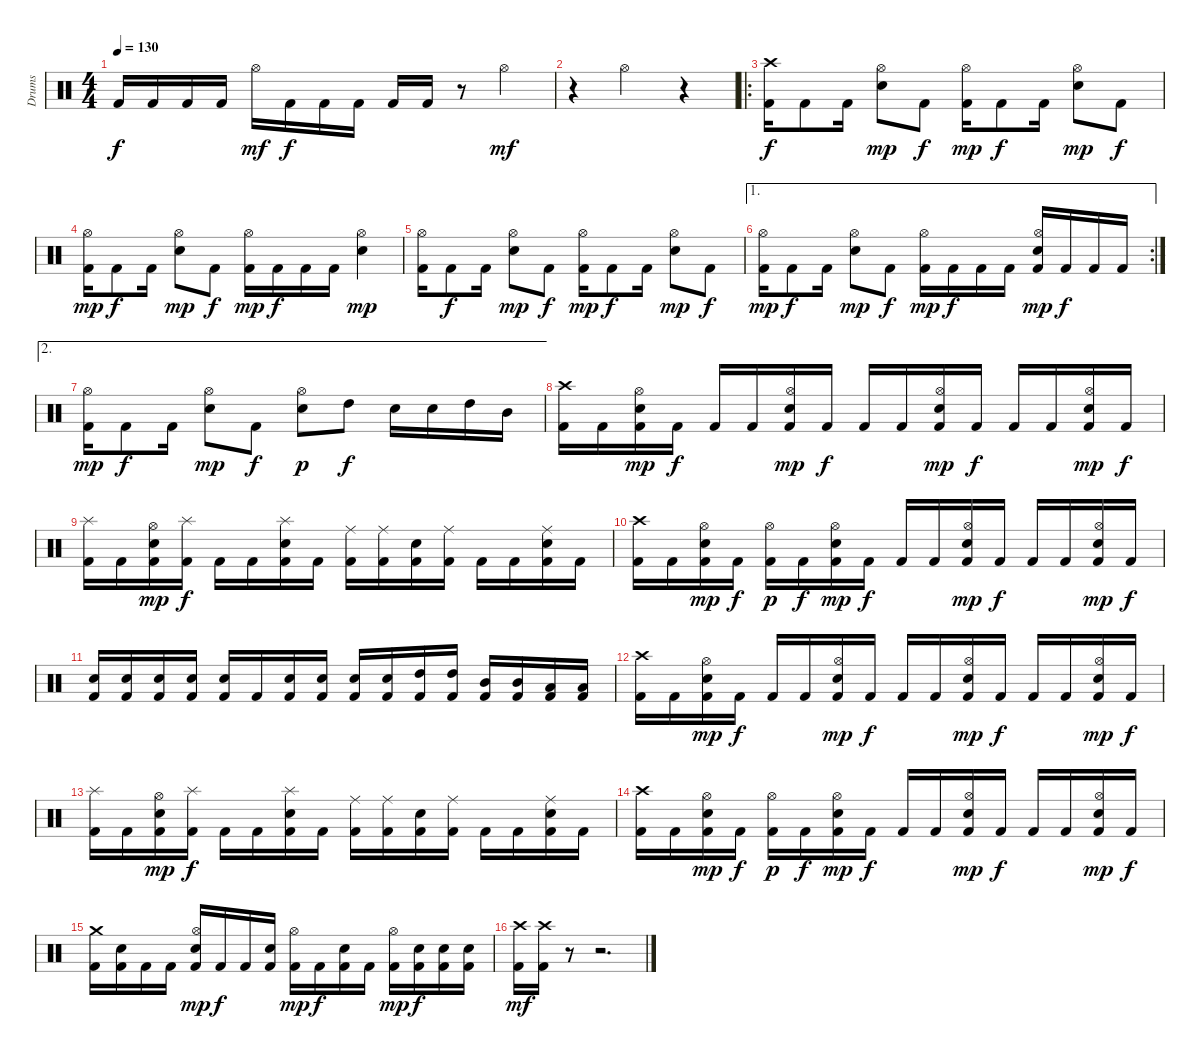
\track ("Drums" "Drums") {instrument percussion}
\staff {score}
\articulation defaults
\ts (4 4)
\tempo 130
\clef neutral
\ks c "Kick (hit) 2".16{dy f} "Kick (hit) 2".16 "Kick (hit) 2".16 "Kick (hit) 2".16 "Hi-Hat (open)".16{dy mf} "Kick (hit) 2".16{dy f} "Kick (hit) 2".16 "Kick (hit) 2".16 "Kick (hit) 2".16 "Kick (hit) 2".16
r.8 "Hi-Hat (open)".4{dy mf} |
r.4 "Hi-Hat (open)".2 r.4 |
\ro
("Crash high (hit)" "Kick (hit) 2").16{dy f} "Kick (hit) 2".8 "Kick (hit) 2".16 ("Hi-Hat (open)" "Electric Snare (hit)").8{dy mp} "Kick (hit) 2".8{dy f} ("Hi-Hat (open)" "Kick (hit) 2").16{dy mp} "Kick (hit) 2".8{dy f} "Kick (hit) 2".16 ("Hi-Hat (open)" "Electric Snare (hit)").8{dy mp} "Kick (hit) 2".8{dy f} |
("Hi-Hat (open)" "Kick (hit) 2").16{dy mp} "Kick (hit) 2".8{dy f} "Kick (hit) 2".16 ("Hi-Hat (open)" "Electric Snare (hit)").8{dy mp} "Kick (hit) 2".8{dy f} ("Hi-Hat (open)" "Kick (hit) 2").16{dy mp} "Kick (hit) 2".16{dy f} "Kick (hit) 2".16 "Kick (hit) 2".16 ("Hi-Hat (open)" "Electric Snare (hit)").4{dy mp} |
("Hi-Hat (open)" "Kick (hit) 2").16 "Kick (hit) 2".8{dy f} "Kick (hit) 2".16 ("Hi-Hat (open)" "Electric Snare (hit)").8{dy mp} "Kick (hit) 2".8{dy f} ("Hi-Hat (open)" "Kick (hit) 2").16{dy mp} "Kick (hit) 2".8{dy f} "Kick (hit) 2".16 ("Hi-Hat (open)" "Electric Snare (hit)").8{dy mp} "Kick (hit) 2".8{dy f} |
\ae 1
\rc 2
("Hi-Hat (open)" "Kick (hit) 2").16{dy mp} "Kick (hit) 2".8{dy f} "Kick (hit) 2".16 ("Hi-Hat (open)" "Electric Snare (hit)").8{dy mp} "Kick (hit) 2".8{dy f} ("Hi-Hat (open)" "Kick (hit) 2").16{dy mp} "Kick (hit) 2".16{dy f} "Kick (hit) 2".16 "Kick (hit) 2".16 ("Hi-Hat (open)" "Electric Snare (hit)" "Kick (hit) 2").16{dy mp} "Kick (hit) 2".16{dy f} "Kick (hit) 2".16 "Kick (hit) 2".16 |
\ae 2
("Hi-Hat (open)" "Kick (hit) 2").16{dy mp} "Kick (hit) 2".8{dy f} "Kick (hit) 2".16 ("Hi-Hat (open)" "Electric Snare (hit)").8{dy mp} "Kick (hit) 2".8{dy f} ("Hi-Hat (open)" "Electric Snare (hit)").8{dy p} "High Tom (hit)".8{dy f} "Electric Snare (hit)".16 "Electric Snare (hit)".16 "High Tom (hit)".16 "Mid Tom (hit)".16 |
("Crash high (hit)" "Kick (hit) 2").16 "Kick (hit) 2".16 ("Hi-Hat (open)" "Electric Snare (hit)" "Kick (hit) 2").16{dy mp} "Kick (hit) 2".16{dy f} "Kick (hit) 2".16 "Kick (hit) 2".16 ("Hi-Hat (open)" "Electric Snare (hit)" "Kick (hit) 2").16{dy mp} "Kick (hit) 2".16{dy f} "Kick (hit) 2".16 "Kick (hit) 2".16 ("Hi-Hat (open)" "Electric Snare (hit)" "Kick (hit) 2").16{dy mp} "Kick (hit) 2".16{dy f} "Kick (hit) 2".16 "Kick (hit) 2".16 ("Hi-Hat (open)" "Electric Snare (hit)" "Kick (hit) 2").16{dy mp} "Kick (hit) 2".16{dy f} |
("Splash (hit)" "Kick (hit) 2").16 "Kick (hit) 2".16 ("Hi-Hat (open)" "Electric Snare (hit)" "Kick (hit) 2").16{dy mp} ("Splash (hit)" "Kick (hit) 2").16{dy f} "Kick (hit) 2".16 "Kick (hit) 2".16 ("Splash (hit)" "Electric Snare (hit)" "Kick (hit) 2").16 "Kick (hit) 2".16 ("Ride (middle)" "Kick (hit) 2").16 ("Ride (middle)" "Kick (hit) 2").16 ("Electric Snare (hit)" "Kick (hit) 2").16 ("Ride (middle)" "Kick (hit) 2").16 "Kick (hit) 2".16 "Kick (hit) 2".16 ("Ride (middle)" "Electric Snare (hit)" "Kick (hit) 2").16 "Kick (hit) 2".16 |
("Crash high (hit)" "Kick (hit) 2").16 "Kick (hit) 2".16 ("Hi-Hat (open)" "Electric Snare (hit)" "Kick (hit) 2").16{dy mp} "Kick (hit) 2".16{dy f} ("Hi-Hat (open)" "Kick (hit) 2").16{dy p} "Kick (hit) 2".16{dy f} ("Hi-Hat (open)" "Electric Snare (hit)" "Kick (hit) 2").16{dy mp} "Kick (hit) 2".16{dy f} "Kick (hit) 2".16 "Kick (hit) 2".16 ("Hi-Hat (open)" "Electric Snare (hit)" "Kick (hit) 2").16{dy mp} "Kick (hit) 2".16{dy f} "Kick (hit) 2".16 "Kick (hit) 2".16 ("Hi-Hat (open)" "Electric Snare (hit)" "Kick (hit) 2").16{dy mp} "Kick (hit) 2".16{dy f} |
("Electric Snare (hit)" "Kick (hit) 2").16 ("Electric Snare (hit)" "Kick (hit) 2").16 ("Electric Snare (hit)" "Kick (hit) 2").16 ("Electric Snare (hit)" "Kick (hit) 2").16 ("Electric Snare (hit)" "Kick (hit) 2").16 "Kick (hit) 2".16 ("Electric Snare (hit)" "Kick (hit) 2").16 ("Electric Snare (hit)" "Kick (hit) 2").16 ("Electric Snare (hit)" "Kick (hit) 2").16 ("Electric Snare (hit)" "Kick (hit) 2").16 ("High Tom (hit)" "Kick (hit) 2").16 ("High Tom (hit)" "Kick (hit) 2").16 ("Mid Tom (hit)" "Kick (hit) 2").16 ("Mid Tom (hit)" "Kick (hit) 2").16 ("Low Tom (hit)" "Kick (hit) 2").16 ("Low Tom (hit)" "Kick (hit) 2").16 |
("Crash high (hit)" "Kick (hit) 2").16 "Kick (hit) 2".16 ("Hi-Hat (open)" "Electric Snare (hit)" "Kick (hit) 2").16{dy mp} "Kick (hit) 2".16{dy f} "Kick (hit) 2".16 "Kick (hit) 2".16 ("Hi-Hat (open)" "Electric Snare (hit)" "Kick (hit) 2").16{dy mp} "Kick (hit) 2".16{dy f} "Kick (hit) 2".16 "Kick (hit) 2".16 ("Hi-Hat (open)" "Electric Snare (hit)" "Kick (hit) 2").16{dy mp} "Kick (hit) 2".16{dy f} "Kick (hit) 2".16 "Kick (hit) 2".16 ("Hi-Hat (open)" "Electric Snare (hit)" "Kick (hit) 2").16{dy mp} "Kick (hit) 2".16{dy f} |
("Splash (hit)" "Kick (hit) 2").16 "Kick (hit) 2".16 ("Hi-Hat (open)" "Electric Snare (hit)" "Kick (hit) 2").16{dy mp} ("Splash (hit)" "Kick (hit) 2").16{dy f} "Kick (hit) 2".16 "Kick (hit) 2".16 ("Splash (hit)" "Electric Snare (hit)" "Kick (hit) 2").16 "Kick (hit) 2".16 ("Ride (middle)" "Kick (hit) 2").16 ("Ride (middle)" "Kick (hit) 2").16 ("Electric Snare (hit)" "Kick (hit) 2").16 ("Ride (middle)" "Kick (hit) 2").16 "Kick (hit) 2".16 "Kick (hit) 2".16 ("Ride (middle)" "Electric Snare (hit)" "Kick (hit) 2").16 "Kick (hit) 2".16 |
("Crash high (hit)" "Kick (hit) 2").16 "Kick (hit) 2".16 ("Hi-Hat (open)" "Electric Snare (hit)" "Kick (hit) 2").16{dy mp} "Kick (hit) 2".16{dy f} ("Hi-Hat (open)" "Kick (hit) 2").16{dy p} "Kick (hit) 2".16{dy f} ("Hi-Hat (open)" "Electric Snare (hit)" "Kick (hit) 2").16{dy mp} "Kick (hit) 2".16{dy f} "Kick (hit) 2".16 "Kick (hit) 2".16 ("Hi-Hat (open)" "Electric Snare (hit)" "Kick (hit) 2").16{dy mp} "Kick (hit) 2".16{dy f} "Kick (hit) 2".16 "Kick (hit) 2".16 ("Hi-Hat (open)" "Electric Snare (hit)" "Kick (hit) 2").16{dy mp} "Kick (hit) 2".16{dy f} |
("Crash medium (hit)" "Kick (hit) 2").16 ("Electric Snare (hit)" "Kick (hit) 2").16 "Kick (hit) 2".16 "Kick (hit) 2".16 ("Hi-Hat (open)" "Electric Snare (hit)" "Kick (hit) 2").16{dy mp} "Kick (hit) 2".16{dy f} "Kick (hit) 2".16 ("Electric Snare (hit)" "Kick (hit) 2").16 ("Hi-Hat (open)" "Kick (hit) 2").16{dy mp} "Kick (hit) 2".16{dy f} ("Electric Snare (hit)" "Kick (hit) 2").16 "Kick (hit) 2".16 ("Hi-Hat (open)" "Kick (hit) 2").16{dy mp} ("Electric Snare (hit)" "Kick (hit) 2").16{dy f} ("Electric Snare (hit)" "Kick (hit) 2").16 ("Electric Snare (hit)" "Kick (hit) 2").16 |
("Crash high (hit)" "Kick (hit) 2").16{dy mf} ("Crash high (hit)" "Kick (hit) 2").16 r.8 r.2{d}
